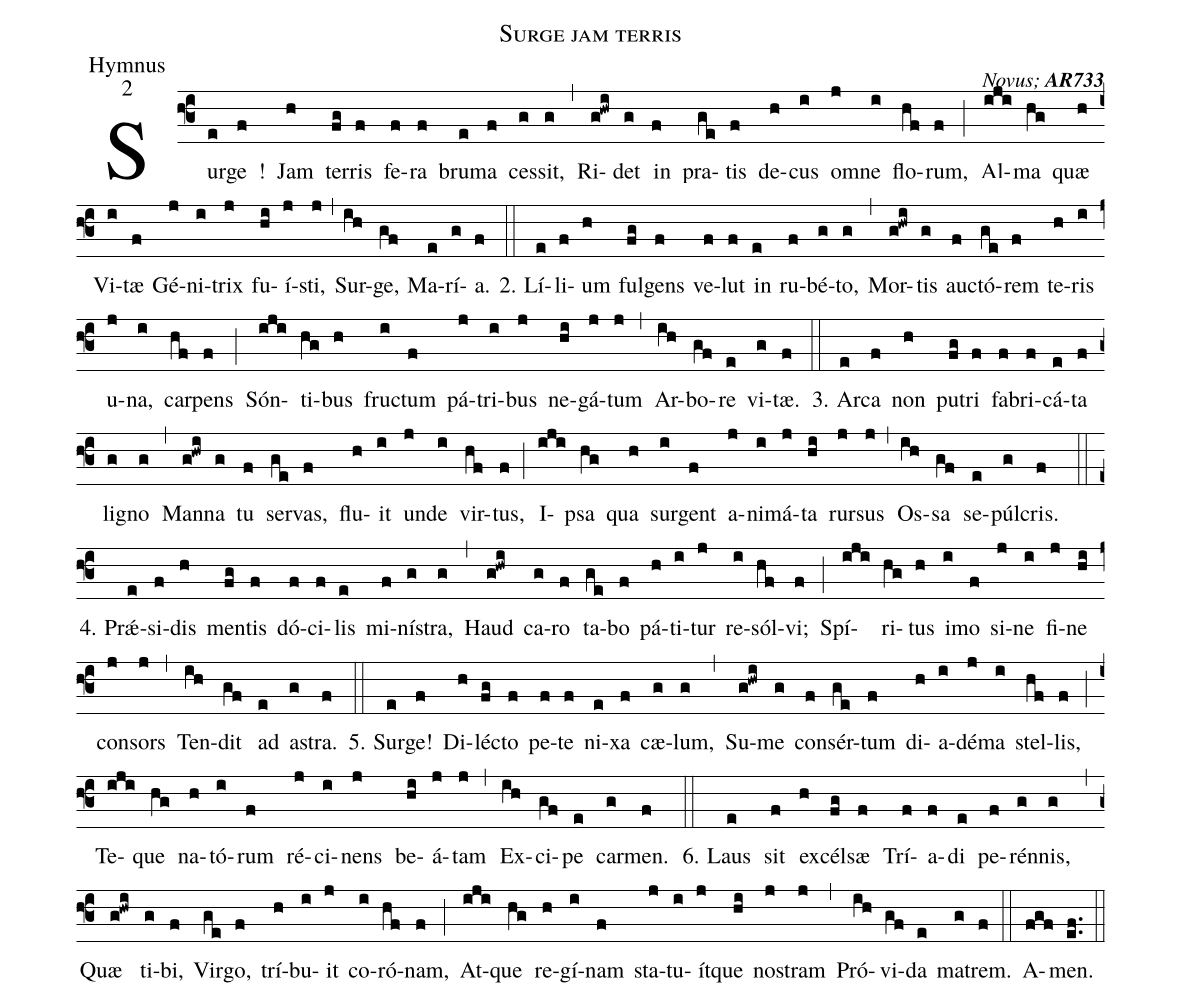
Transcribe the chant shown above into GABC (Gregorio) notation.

name:Surge jam terris;
office-part:Hymnus;
mode:2;
commentary:Novus; {\bfseries AR733};
%%
(f3)Sur(e)ge(f)  !() Jam(h) ter(fg)ris(f) fe(f)ra(f) bru(e)ma(f) ces(g)sit,(g) (,) Ri(g!hwi)det(g) in(f) pra(ge)tis(f) de(h)cus(i) om(j)ne(i) flo(hf)rum,(f) (;) Al(iji)ma(hg) quæ(h) Vi(i)tæ(f) Gé(j)ni(i)trix(j) fu(hi)í(j)sti,(j) (,) Sur(ih)ge,(gf) Ma(e)rí(g)a.(f) (::)

2. Lí(e)li(f)um(h) ful(fg)gens(f) ve(f)lut(f) in(e) ru(f)bé(g)to,(g) (,)
Mor(g!hwi)tis(g) au(f)ctó(ge)rem(f) te(h)ris(i) u(j)na,(i) car(hf)pens(f) (;)
Són(iji)ti(hg)bus(h) fru(i)ctum(f) pá(j)tri(i)bus(j) ne(hi)gá(j)tum(j) (,)
Ar(ih)bo(gf)re(e) vi(g)tæ.(f) (::)

3. Ar(e)ca(f) non(h) pu(fg)tri(f) fa(f)bri(f)cá(e)ta(f) li(g)gno(g) (,)
Man(g!hwi)na(g) tu(f) ser(ge)vas,(f) flu(h)it(i) un(j)de(i) vir(hf)tus,(f) (;)
I(iji)psa(hg) qua(h) sur(i)gent(f) a(j)ni(i)má(j)ta(hi) rur(j)sus(j) (,)
Os(ih)sa(gf) se(e)púl(g)cris.(f) (::)

4. Prǽ(e)si(f)dis(h) men(fg)tis(f) dó(f)ci(f)lis(e) mi(f)ní(g)stra,(g) (,)
Haud(g!hwi) ca(g)ro(f) ta(ge)bo(f) pá(h)ti(i)tur(j) re(i)sól(hf)vi;(f) (;)
Spí(iji)ri(hg)tus(h) i(i)mo(f) si(j)ne(i) fi(j)ne(hi) con(j)sors(j) (,)
Ten(ih)dit(gf) ad(e) a(g)stra.(f) (::)

5. Sur(e)ge!(f) Di(h)lé(fg)cto(f) pe(f)te(f) ni(e)xa(f) cæ(g)lum,(g) (,)
Su(g!hwi)me(g) con(f)sér(ge)tum(f) di(h)a(i)dé(j)ma(i) stel(hf)lis,(f) (;)
Te(iji)que(hg) na(h)tó(i)rum(f) ré(j)ci(i)nens(j) be(hi)á(j)tam(j) (,)
Ex(ih)ci(gf)pe(e) car(g)men.(f) (::)

6. Laus(e) sit(f) ex(h)cél(fg)sæ(f) Trí(f)a(f)di(e) pe(f)rén(g)nis,(g) (,)
Quæ(g!hwi) ti(g)bi,(f) Vir(ge)go,(f) trí(h)bu(i)it(j) co(i)ró(hf)nam,(f) (;)
At(iji)que(hg) re(h)gí(i)nam(f) sta(j)tu(i)ít(j)que(hi) no(j)stram(j) (,)
Pró(ih)vi(gf)da(e) ma(g)trem.(f) (::)
A(fgf)men.(e.f.) (::)
